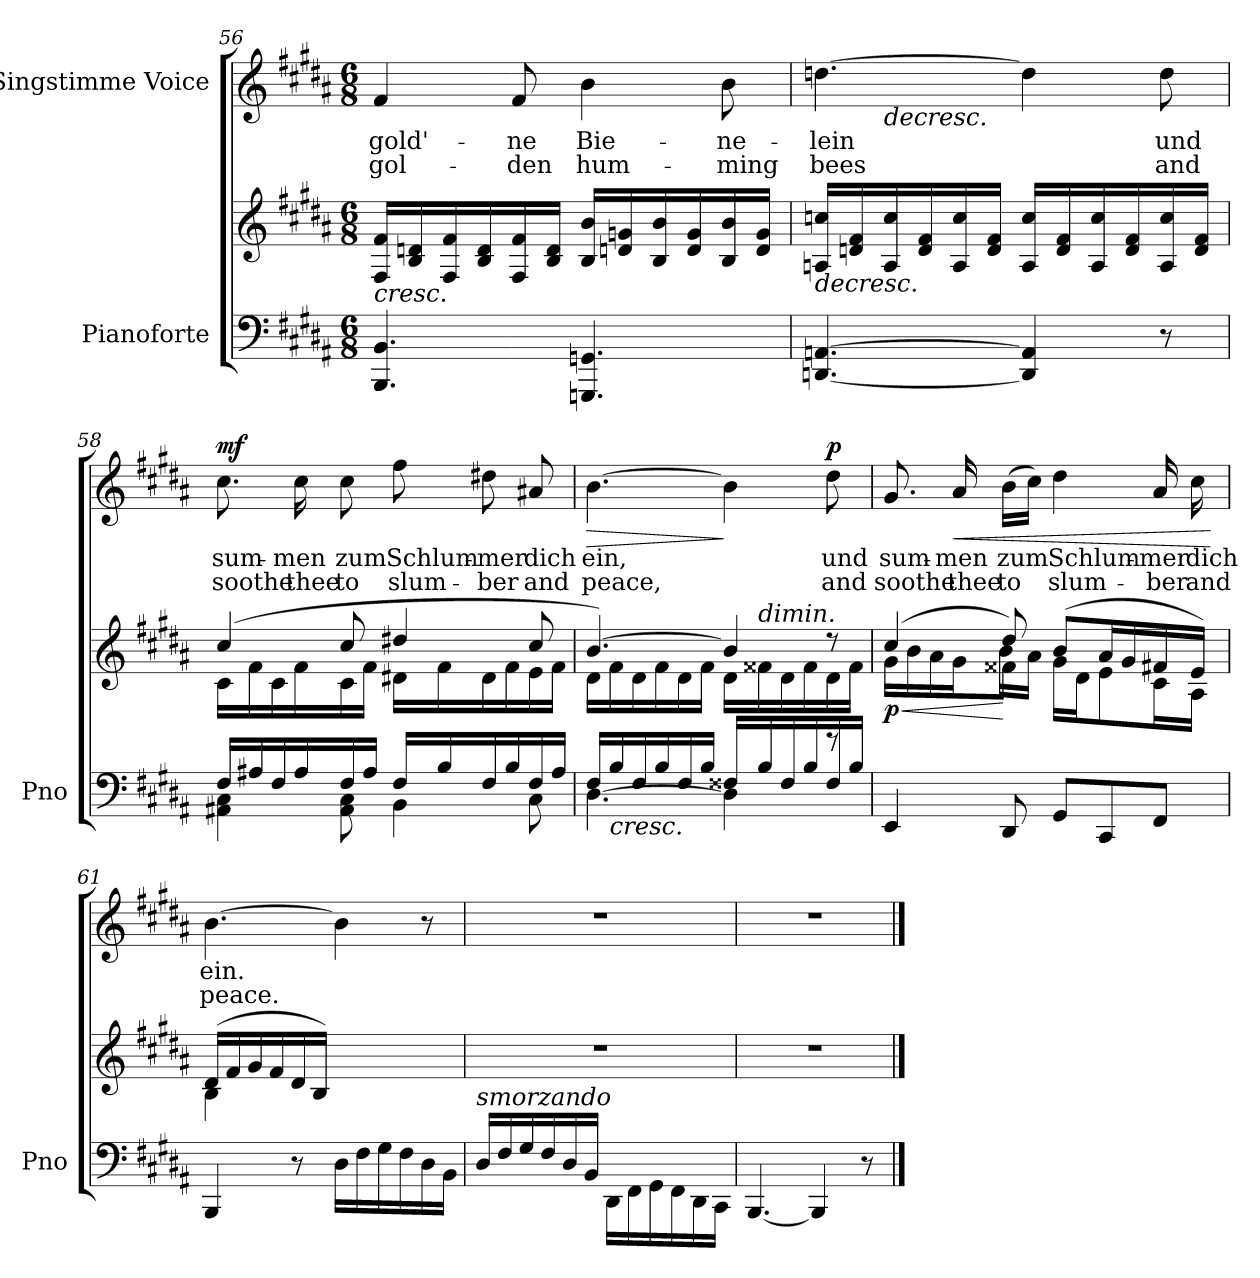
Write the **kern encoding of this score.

**kern	**kern	**dynam	**kern	**text	**text	**dynam
*part2	*part2	*part2	*part1	*part1	*part1	*part1
*staff3	*staff2	*staff2/3	*staff1	*staff1	*staff1	*staff1
*I"Pianoforte	*	*	*I"Singstimme Voice	*	*	*
*I'Pno	*	*	*	*	*	*
*clefF4	*clefG2	*	*clefG2	*	*	*
*k[f#c#g#d#a#]	*k[f#c#g#d#a#]	*	*k[f#c#g#d#a#]	*	*	*
*M6/8	*M6/8	*	*M6/8	*	*	*
=56	=56	=56	=56	=56	=56	=56
!	!	!LO:HP:b	!	!	!	!
4.BBB/ 4.BB/	16F#/ 16f#/LL	<	4f#/	gold'-	gol-	.
.	16B/ 16dn/	.	.	.	.	.
.	16F#/ 16f#/	.	.	.	.	.
.	16B/ 16d/	.	.	.	.	.
.	16F#/ 16f#/	.	8f#/	-ne	-den	.
.	16B/ 16d/JJ	.	.	.	.	.
4.GGGn/ 4.GGn/	16B/ 16b/LL	.	4b\	Bie-	hum-	.
.	16dn/ 16gn/	.	.	.	.	.
.	16B/ 16b/	.	.	.	.	.
.	16d/ 16g/	.	.	.	.	.
.	16B/ 16b/	.	8b\	-ne-	-ming	.
.	16d/ 16g/JJ	.	.	.	.	.
=57	=57	=57	=57	=57	=57	=57
!	!	!LO:HP:b	!	!	!	!
*	*	*	*^	*	*	*
[4.DDn/ [4.AAn/	16An/ 16ccn/LL	>	[>4.ddn\	8ryy	-lein	bees	.
.	16dn/ 16f#/	.	.	.	.	.	.
!	!	!	!	!	!	!	!LO:HP:b
.	16A/ 16cc/	.	.	8ryy	.	.	>
.	16d/ 16f#/	.	.	.	.	.	.
.	16A/ 16cc/	.	.	2ryy	.	.	.
.	16d/ 16f#/JJ	.	.	.	.	.	.
4DD/] 4AA/]	16A/ 16cc/LL	.	4dd\]	.	.	.	.
.	16d/ 16f#/	.	.	.	.	.	.
.	16A/ 16cc/	.	.	.	.	.	.
.	16d/ 16f#/	.	.	.	.	.	.
8r	16A/ 16cc/	.	8dd\	.	und	and	.
.	16d/ 16f#/JJ	[	.	.	.	.	.
*	*	*	*v	*v	*	*	*
=58	=58	=58	=58	=58	=58	=58
*^	*^	*	*	*	*	*
!	!	!	!	!	!	!	!	!LO:DY:a
4AA#X\ 4C#\	16F#/LL	(4cc#/	16c#\LL	.	8.cc#\	sum-	soothe	mf
.	16A#X/	.	16f#\	.	.	.	.	.
.	16F#/	.	16c#\	.	.	.	.	.
.	16A#/	.	16f#\	.	16cc#\	-men	thee	.
8AA#\ 8C#\	16F#/	8cc#/	16c#\	.	8cc#\	zum	to	.
.	16A#/JJ	.	16f#\JJ	.	.	.	.	.
4BB\	16F#/LL	4dd#X/	16d#X\LL	.	8ff#\	Schlum-	slum-	.
.	16B/	.	16f#\	.	.	.	.	.
.	16F#/	.	16d#\	.	8dd#X\	-mer	-ber	.
.	16B/	.	16f#\	.	.	.	.	.
8C#\	16F#/	8cc#/	16e\	.	8a#X/	dich	and	.
.	16A#/JJ	.	16f#\JJ	.	.	.	.	.
=59	=59	=59	=59	=59	=59	=59	=59	=59
!	!	!	!	!	!	!	!	!LO:HP:b
[4.D#\	16F#/LL	[4.b/)	16d#\LL	.	[4.b\	ein,	peace,	>
!	!	!	!	!LO:HP:b=2	!	!	!	!
!	!	!	!	!LO:HP:n=1:b	!	!	!	!
.	16B/	.	16f#\	< >	.	.	.	.
.	16F#/	.	16d#\	.	.	.	.	.
.	16B/	.	16f#\	.	.	.	.	.
.	16F#/	.	16d#\	.	.	.	.	.
.	16B/JJ	.	16f#\JJ	.	.	.	.	.
4D#\]	16F##X/LL	4b/]	16d#\LL	] ]	4b\]	.	.	]
!	!	!	!LO:TX:a:i:t=dimin.	!	!	!	!	!
.	16B/	.	16f##X\	.	.	.	.	.
.	16F##/	.	16d#\	.	.	.	.	.
.	16B/	.	16f##\	.	.	.	.	.
!	!	!	!	!	!	!	!	!LO:DY:a
8r	16F##/	8r	16d#\	.	8dd#\	und	and	p
.	16B/JJ	.	16f##\JJ	.	.	.	.	.
=60	=60	=60	=60	=60	=60	=60	=60	=60
!	!	!	!	!LO:HP:b	!	!	!	!
*	*	*	*^	*	*	*	*	*
!	!	!	!	!	!LO:DY:n=1:b	!	!	!	!
*v	*v	*	*	*	*	*	*	*	*
4EE/	(4cc#/	16g#\LL	4ryy	< p	8.g#/	sum-	soothe	.
.	.	16b\	.	.	.	.	.	.
.	.	16a#\	.	.	.	.	.	.
!	!	!	!	!	!	!	!	!LO:HP:b
.	.	16g#\J	.	.	16a#/	-men	thee	<
8DD#/	8dd#/)	8f##X:\J	16b\LL	[	(16b\LL	zum	to	.
.	.	.	16a#\JJ	.	16cc#\JJ)	.	.	.
8GG#/L	(8b/L	16g#\LL	4.ryy	.	4dd#\	Schlum-	slum-	]
.	.	16d#\J	.	.	.	.	.	.
8CC#/	16a#/L	8e:\	.	.	.	.	.	.
.	16g#/	.	.	.	.	.	.	.
8FF#/J	16f#X/	16c#\L	.	.	16a#/	-mer	-ber	.
.	16e/JJ)	16A#\JJ	.	[	16cc#\	dich	and	.
*	*v	*v	*v	*	*	*	*	*
.	.	.	.	.	.	[
=61	=61	=61	=61	=61	=61	=61
*	*^	*	*	*	*	*
4BBB/	(16d#/LL	4B\	.	[4.b\	ein.	peace.	.
.	16f#/	.	.	.	.	.	.
.	16g#/	.	.	.	.	.	.
.	16f#/	.	.	.	.	.	.
8r	16d#/	2ryy	.	.	.	.	.
.	16B/JJ)	.	.	.	.	.	.
16D#\LL	8ryy	.	.	4b\]	.	.	.
16F#\	.	.	.	.	.	.	.
16G#\	4ryy	.	.	.	.	.	.
16F#\	.	.	.	.	.	.	.
16D#\	.	.	.	8r	.	.	.
16BB\JJ	.	.	.	.	.	.	.
*	*v	*v	*	*	*	*	*
=62	=62	=62	=62	=62	=62	=62
!LO:TX:a:i:t=smorzando	!	!	!	!	!	!
16D#/LL	2.r	.	2.r	.	.	.
16F#/	.	.	.	.	.	.
16G#/	.	.	.	.	.	.
16F#/	.	.	.	.	.	.
16D#/	.	.	.	.	.	.
16BB/JJ	.	.	.	.	.	.
16DD#\LL	.	.	.	.	.	.
16FF#\	.	.	.	.	.	.
16GG#\	.	.	.	.	.	.
16FF#\	.	.	.	.	.	.
16DD#\	.	.	.	.	.	.
16CC#\JJ	.	.	.	.	.	.
=63	=63	=63	=63	=63	=63	=63
[4.BBB/	2.r	.	2.r	.	.	.
4BBB/]	.	.	.	.	.	.
8r	.	.	.	.	.	.
==	==	==	==	==	==	==
*-	*-	*-	*-	*-	*-	*-
